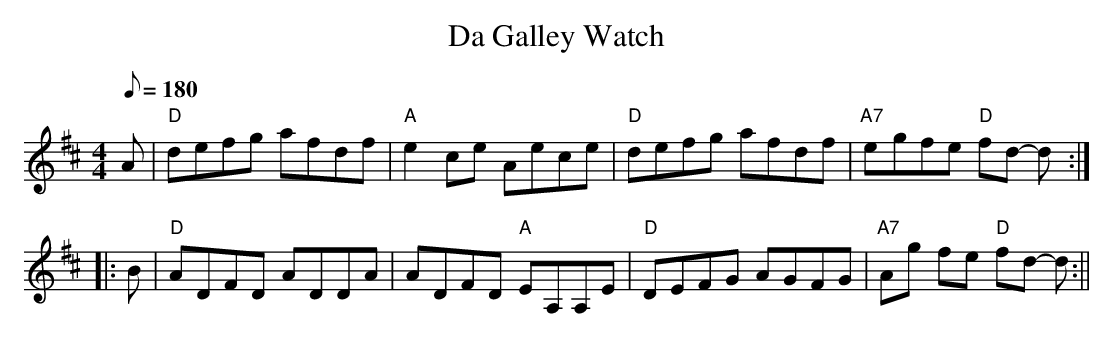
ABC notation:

X:1
T:Da Galley Watch
M:4/4
L:1/8
Q:180
K:D
A|"D"defg afdf-|"A"e2ce Aece|"D"defg afdf|"A7"e-gfe "D"fd- d::
B|"D"ADFD ADDA|ADFD "A"EA,A,E|"D"DEFG AGFG|"A7"Ag fe "D"fd- d:||
